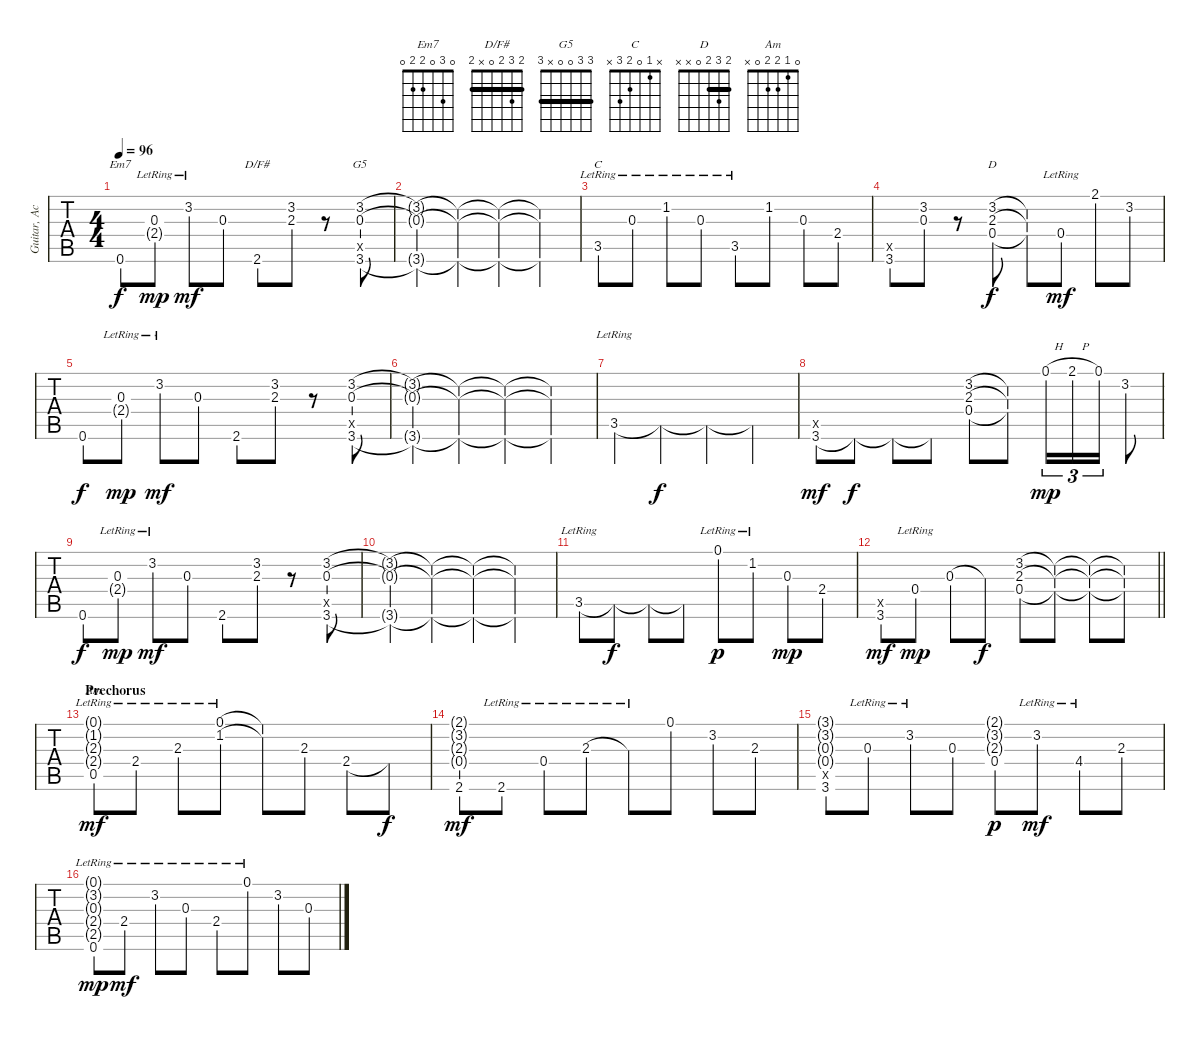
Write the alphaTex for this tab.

\track ("Guitar, Acoustic" "Guitar, Ac") {instrument acousticguitarsteel}
\staff {tabs}
\tuning (E4 B3 G3 D3 A2 E2) {hide}
\chord ("Em7" 0 3 0 2 2 0)
\chord ("D/F#" 2 3 2 0 x 2) {barre 2}
\chord ("G5" 3 3 0 0 x 3) {barre 3}
\chord ("C" x 1 0 2 3 x)
\chord ("D" 2 3 2 0 x x) {barre 2}
\chord ("Am" 0 1 2 2 0 x)
\ts (4 4)
\tempo 96
\clef g2
\ks g
0.6.8{ch "Em7" dy f} (0.3 2.4{g lr}).8{dy mp} 3.2{lr}.8{dy mf} 0.3.8 2.6.8{ch "D/F#"} (3.2 2.3).8 r.8 (3.2 0.3 0.5{x} 3.6).8{ch "G5"} |
(3.2{t} 0.3{t} 3.6{t}).4 (3.2{t} 0.3{t} 3.6{t}).4 (3.2{t} 0.3{t} 3.6{t}).4 (3.2{t} 0.3{t} 3.6{t}).4 |
3.5{lr}.8{ch "C"} 0.3{lr}.8 1.2{lr}.8 0.3{lr}.8 3.5{lr}.8 1.2.8 0.3.8 2.4.8 |
(0.5{x} 3.6).8 (3.2 0.3).8 r.8 (3.2 2.3 0.4).8{ch "D" dy f} (3.2{t} 2.3{t} 0.4{t}).8 0.4{lr}.8{dy mf} 2.1.8 3.2.8 |
0.6.8{dy f} (0.3 2.4{g lr}).8{dy mp} 3.2{lr}.8{dy mf} 0.3.8 2.6.8 (3.2 2.3).8 r.8 (3.2 0.3 0.5{x} 3.6).8 |
(3.2{t} 0.3{t} 3.6{t}).4 (3.2{t} 0.3{t} 3.6{t}).4 (3.2{t} 0.3{t} 3.6{t}).4 (3.2{t} 0.3{t} 3.6{t}).4 |
3.5{lr}.4 3.5{t}.4{dy f} 3.5{t}.4 3.5{t}.4 |
(0.5{x} 3.6).8{dy mf} 3.6{t}.8{dy f} 3.6{t}.8 3.6{t}.8 (3.2 2.3 0.4).8 (3.2{t} 2.3{t} 0.4{t}).8 0.1{h}.16{tu (3 2) dy mp} 2.1{h}.16{tu (3 2)} 0.1.16{tu (3 2)} 3.2.8 |
0.6.8{dy f} (0.3 2.4{g lr}).8{dy mp} 3.2{lr}.8{dy mf} 0.3.8 2.6.8 (3.2 2.3).8 r.8 (3.2 0.3 0.5{x} 3.6).8 |
(3.2{t} 0.3{t} 3.6{t}).4 (3.2{t} 0.3{t} 3.6{t}).4 (3.2{t} 0.3{t} 3.6{t}).4 (3.2{t} 0.3{t} 3.6{t}).4 |
3.5{lr}.8 3.5{t}.8{dy f} 3.5{t}.8 3.5{t}.8 0.1{lr}.8{dy p} 1.2{lr}.8 0.3.8{dy mp} 2.4.8 |
\barLineRight lightlight
(0.5{x} 3.6).8{dy mf} 0.4{lr}.8{dy mp} 0.3.8 0.3{t}.8{dy f} (3.2 2.3 0.4).8 (3.2{t} 2.3{t} 0.4{t}).8 (3.2{t} 2.3{t} 0.4{t}).8 (3.2{t} 2.3{t} 0.4{t}).8 |
\section ("" "Prechorus")
(0.1{g} 1.2{g} 2.3{g} 2.4{g} 0.5{lr}).8{ch "Am" dy mf} 2.4{lr}.8 2.3{lr}.8 (0.1{lr} 1.2{lr}).8 (0.1{t} 1.2{t}).8 2.3.8 2.4.8 2.4{t}.8{dy f} |
(2.1{g} 3.2{g} 2.3{g} 0.4{g} 2.6).8{dy mf} 2.6{lr}.8 0.4{lr}.8 2.3{lr}.8 2.3{lr t}.8 0.1.8 3.2.8 2.3.8 |
(3.1{g} 3.2{g} 0.3{g} 0.4{g} 0.5{x} 3.6).8 0.3{lr}.8 3.2{lr}.8 0.3.8 (2.1{g} 3.2{g} 2.3{g} 0.4).8{dy p} 3.2{lr}.8{dy mf} 4.4{lr}.8 2.3.8 |
(0.1{g} 3.2{g} 0.3{g lr} 2.4{g} 2.5{g} 0.6).8{dy mp} 2.4{lr}.8{dy mf} 3.2{lr}.8 0.3{lr}.8 2.4{lr}.8 0.1{lr}.8 3.2.8 0.3.8
